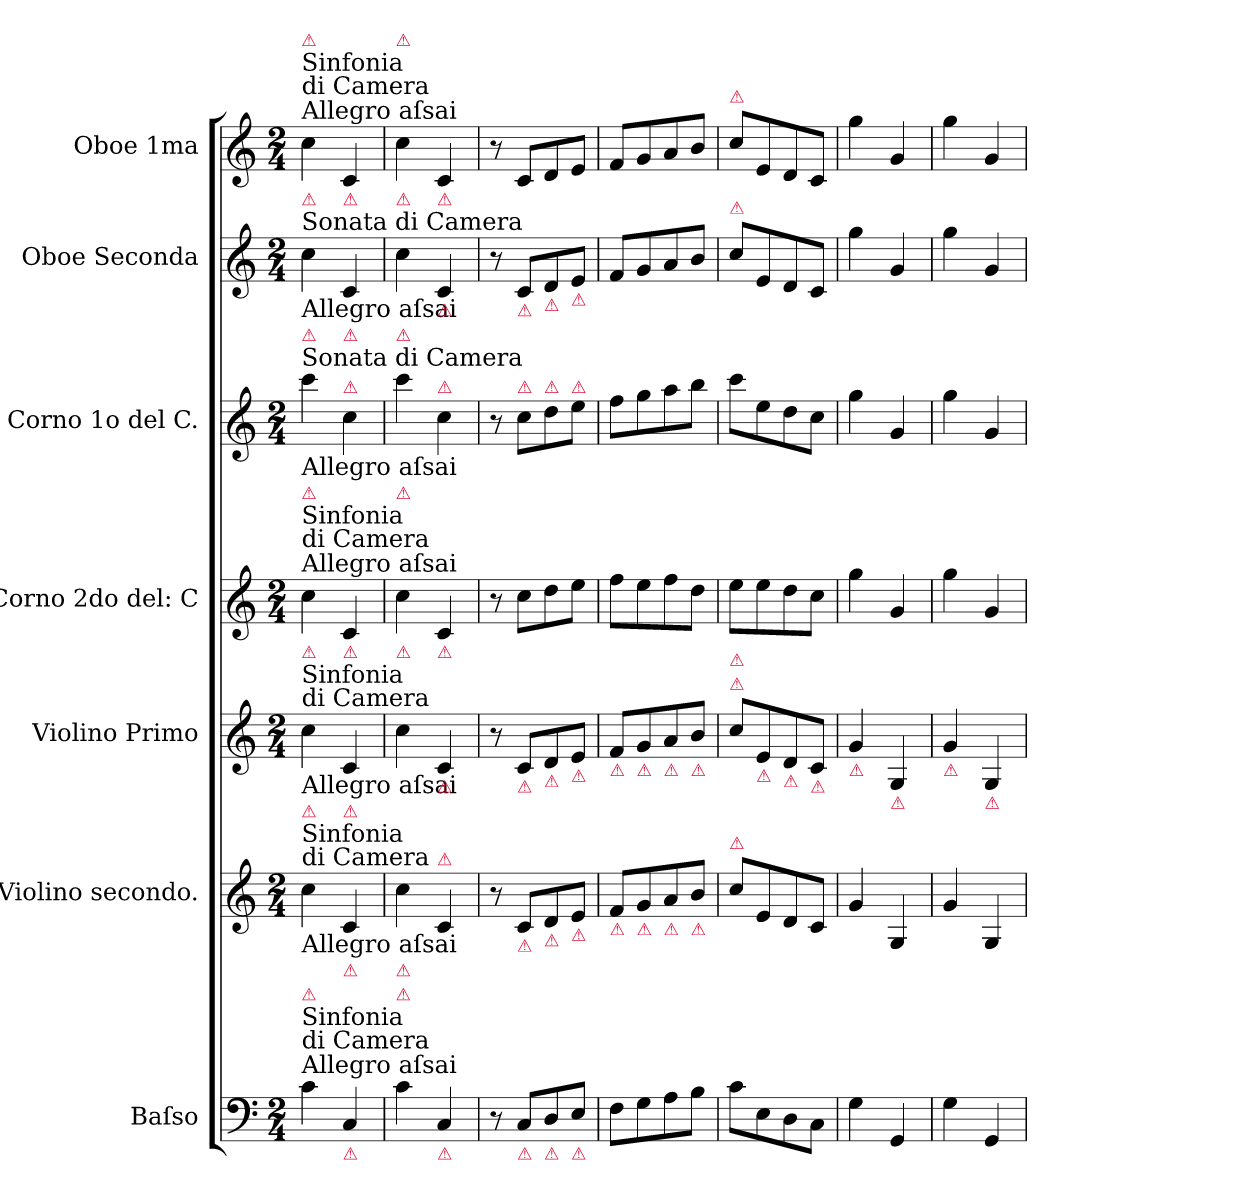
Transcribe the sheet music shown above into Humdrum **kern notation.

**kern	**kern	**kern	**kern	**kern	**kern	**kern
*part7	*part6	*part5	*part4	*part3	*part2	*part1
*staff7	*staff6	*staff5	*staff4	*staff3	*staff2	*staff1
*I"Baſso	*I"Violino secondo.	*I"Violino Primo	*I"Corno 2do del: C	*I"Corno 1o del C.	*I"Oboe Seconda	*I"Oboe 1ma
*I'B	*I'Vl 2	*I'Vl 1	*I'Cor 2	*I'Cor 1	*I'Ob 2	*I'Ob 1
*clefF4	*clefG2	*clefG2	*clefG2	*clefG2	*clefG2	*clefG2
*k[]	*k[]	*k[]	*k[]	*k[]	*k[]	*k[]
*M2/4	*M2/4	*M2/4	*M2/4	*M2/4	*M2/4	*M2/4
=1	=1	=1	=1	=1	=1	=1
!	!	!	!	!	!	!LO:TX:a:t=Allegro aſsai
!	!	!	!	!	!	!LO:TX:a:t=Sinfonia \ndi Camera
!	!	!	!	!	!	!LO:TX:a:color=crimson:t=⚠
!	!	!	!	!	!LO:TX:b:t=Allegro aſsai	!
!	!	!	!	!	!LO:TX:a:t=Sonata di Camera	!
!	!	!	!	!	!LO:TX:a:color=crimson:t=⚠	!
!	!	!	!	!LO:TX:b:t=Allegro aſsai	!	!
!	!	!	!	!LO:TX:a:t=Sonata di Camera	!	!
!	!	!	!	!LO:TX:a:color=crimson:t=⚠	!	!
!	!	!	!LO:TX:a:t=Allegro aſsai	!	!	!
!	!	!	!LO:TX:a:t=Sinfonia \ndi Camera	!	!	!
!	!	!	!LO:TX:a:color=crimson:t=⚠	!	!	!
!	!	!LO:TX:b:t=Allegro aſsai	!	!	!	!
!	!	!LO:TX:a:t=Sinfonia \ndi Camera	!	!	!	!
!	!	!LO:TX:a:color=crimson:t=⚠	!	!	!	!
!	!LO:TX:b:t=Allegro aſsai	!	!	!	!	!
!	!LO:TX:a:t=Sinfonia \ndi Camera	!	!	!	!	!
!	!LO:TX:a:color=crimson:t=⚠	!	!	!	!	!
!LO:TX:a:t=Allegro aſsai	!	!	!	!	!	!
!LO:TX:a:t=Sinfonia \ndi Camera	!	!	!	!	!	!
!LO:TX:a:color=crimson:t=⚠	!	!	!	!	!	!
4c\	4cc\	4cc\	4cc\	4ccc\	4cc\	4cc\
!	!	!	!	!	!	!LO:TX:b:color=crimson:t=⚠
!	!	!	!	!	!LO:TX:b:color=crimson:t=⚠	!
!	!	!	!	!LO:TX:a:color=crimson:t=⚠	!	!
!	!	!	!LO:TX:b:color=crimson:t=⚠	!	!	!
!	!	!LO:TX:b:color=crimson:t=⚠	!	!	!	!
!	!LO:TX:b:color=crimson:t=⚠	!	!	!	!	!
!LO:TX:b:color=crimson:t=⚠	!	!	!	!	!	!
4C/	4c/	4c/	4c/	4cc\	4c/	4c/
=2	=2	=2	=2	=2	=2	=2
!	!	!	!	!	!	!LO:TX:a:color=crimson:t=⚠
!	!	!	!	!	!LO:TX:a:color=crimson:t=⚠	!
!	!	!	!	!LO:TX:a:color=crimson:t=⚠	!	!
!	!	!	!LO:TX:a:color=crimson:t=⚠	!	!	!
!	!	!LO:TX:a:color=crimson:t=⚠	!	!	!	!
!	!LO:TX:b:color=crimson:t=⚠	!	!	!	!	!
!LO:TX:a:color=crimson:t=⚠	!	!	!	!	!	!
4c\	4cc\	4cc\	4cc\	4ccc\	4cc\	4cc\
!	!	!	!	!	!	!LO:TX:b:color=crimson:t=⚠
!	!	!	!	!	!LO:TX:b:color=crimson:t=⚠	!
!	!	!	!	!LO:TX:a:color=crimson:t=⚠	!	!
!	!	!	!LO:TX:b:color=crimson:t=⚠	!	!	!
!	!	!LO:TX:b:color=crimson:t=⚠	!	!	!	!
!	!LO:TX:a:color=crimson:t=⚠	!	!	!	!	!
!LO:TX:b:color=crimson:t=⚠	!	!	!	!	!	!
4C/	4c/	4c/	4c/	4cc\	4c/	4c/
=3	=3	=3	=3	=3	=3	=3
8r	8r	8r	8r	8r	8r	8r
!	!	!	!	!	!LO:TX:b:color=crimson:t=⚠	!
!	!	!	!	!LO:TX:a:color=crimson:t=⚠	!	!
!	!	!LO:TX:b:color=crimson:t=⚠	!	!	!	!
!	!LO:TX:b:color=crimson:t=⚠	!	!	!	!	!
!LO:TX:b:color=crimson:t=⚠	!	!	!	!	!	!
8C/L	8c/L	8c/L	8cc\L	8cc\L	8c/L	8c/L
!	!	!	!	!	!LO:TX:b:color=crimson:t=⚠	!
!	!	!	!	!LO:TX:a:color=crimson:t=⚠	!	!
!	!	!LO:TX:b:color=crimson:t=⚠	!	!	!	!
!	!LO:TX:b:color=crimson:t=⚠	!	!	!	!	!
!LO:TX:b:color=crimson:t=⚠	!	!	!	!	!	!
8D/	8d/	8d/	8dd\	8dd\	8d/	8d/
!	!	!	!	!	!LO:TX:b:color=crimson:t=⚠	!
!	!	!	!	!LO:TX:a:color=crimson:t=⚠	!	!
!	!	!LO:TX:b:color=crimson:t=⚠	!	!	!	!
!	!LO:TX:b:color=crimson:t=⚠	!	!	!	!	!
!LO:TX:b:color=crimson:t=⚠	!	!	!	!	!	!
8E/J	8e/J	8e/J	8ee\J	8ee\J	8e/J	8e/J
=4	=4	=4	=4	=4	=4	=4
!	!	!LO:TX:b:color=crimson:t=⚠	!	!	!	!
!	!LO:TX:b:color=crimson:t=⚠	!	!	!	!	!
8F\L	8f/L	8f/L	8ff\L	8ff\L	8f/L	8f/L
!	!	!LO:TX:b:color=crimson:t=⚠	!	!	!	!
!	!LO:TX:b:color=crimson:t=⚠	!	!	!	!	!
8G\	8g/	8g/	8ee\	8gg\	8g/	8g/
!	!	!LO:TX:b:color=crimson:t=⚠	!	!	!	!
!	!LO:TX:b:color=crimson:t=⚠	!	!	!	!	!
8A\	8a/	8a/	8ff\	8aa\	8a/	8a/
!	!	!LO:TX:b:color=crimson:t=⚠	!	!	!	!
!	!LO:TX:b:color=crimson:t=⚠	!	!	!	!	!
8B\J	8b/J	8b/J	8dd\J	8bb\J	8b/J	8b/J
=5	=5	=5	=5	=5	=5	=5
!	!	!	!	!	!	!LO:TX:a:color=crimson:t=⚠
!	!	!	!	!	!LO:TX:a:color=crimson:t=⚠	!
!	!	!LO:TX:a:color=crimson:t=⚠	!	!	!	!
!	!	!LO:TX:a:color=crimson:t=⚠	!	!	!	!
!	!LO:TX:a:color=crimson:t=⚠	!	!	!	!	!
8c\L	8cc\L	8cc\L	8ee\L	8ccc\L	8cc\L	8cc\L
!	!	!LO:TX:b:color=crimson:t=⚠	!	!	!	!
8E\	8e/	8e/	8ee\	8ee\	8e/	8e/
!	!	!LO:TX:b:color=crimson:t=⚠	!	!	!	!
8D\	8d/	8d/	8dd\	8dd\	8d/	8d/
!	!	!LO:TX:b:color=crimson:t=⚠	!	!	!	!
8C\J	8c/J	8c/J	8cc\J	8cc\J	8c/J	8c/J
=6	=6	=6	=6	=6	=6	=6
!	!	!LO:TX:b:color=crimson:t=⚠	!	!	!	!
4G\	4g/	4g/	4gg\	4gg\	4gg\	4gg\
!	!	!LO:TX:b:color=crimson:t=⚠	!	!	!	!
4GG/	4G/	4G/	4g/	4g/	4g/	4g/
=7	=7	=7	=7	=7	=7	=7
!	!	!LO:TX:b:color=crimson:t=⚠	!	!	!	!
4G\	4g/	4g/	4gg\	4gg\	4gg\	4gg\
!	!	!LO:TX:b:color=crimson:t=⚠	!	!	!	!
4GG/	4G/	4G/	4g/	4g/	4g/	4g/
=	=	=	=	=	=	=
*-	*-	*-	*-	*-	*-	*-
